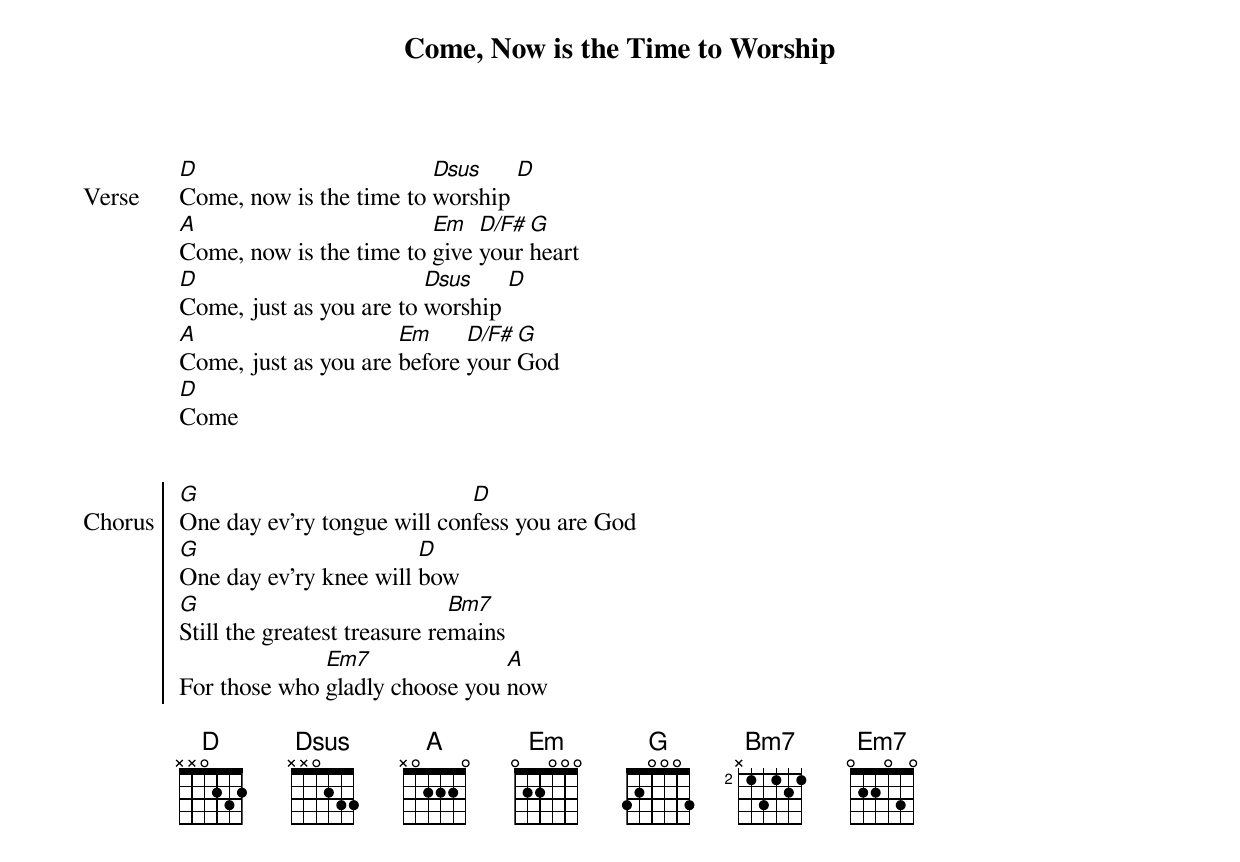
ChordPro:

{title: Come, Now is the Time to Worship}
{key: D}
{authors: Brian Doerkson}
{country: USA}
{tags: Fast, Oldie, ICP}
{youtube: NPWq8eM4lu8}

{start_of_verse: Verse}
[D]Come, now is the time to [Dsus]worship [D]
[A]Come, now is the time to [Em]give [D/F#]your [G]heart
[D]Come, just as you are to [Dsus]worship [D]
[A]Come, just as you are [Em]before [D/F#]your [G]God
[D]Come

{end_of_verse}

{start_of_chorus: Chorus}
[G]One day ev'ry tongue will con[D]fess you are God
[G]One day ev'ry knee will [D]bow
[G]Still the greatest treasure re[Bm7]mains
For those who [Em7]gladly choose you [A]now

{end_of_chorus}
